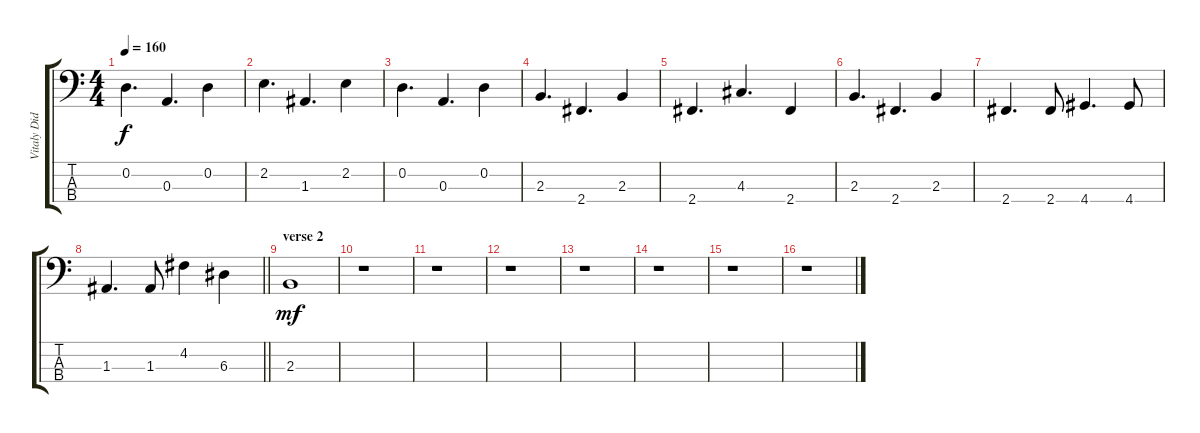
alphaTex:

\track ("Vitaly Didyk" "Vitaly Did") {instrument electricbassfinger}
\staff {score tabs}
\tuning (G2 D2 A1 E1) {hide}
\ts (4 4)
\tempo 160
\clef f4
\ks c
0.2.4{d dy f} 0.3.4{d} 0.2.4 |
2.2.4{d} 1.3.4{d} 2.2.4 |
0.2.4{d} 0.3.4{d} 0.2.4 |
2.3.4{d} 2.4.4{d} 2.3.4 |
2.4.4{d} 4.3.4{d} 2.4.4 |
2.3.4{d} 2.4.4{d} 2.3.4 |
2.4.4{d} 2.4.8 4.4.4{d} 4.4.8 |
\barLineRight lightlight
1.3.4{d} 1.3.8 4.2.4 6.3.4 |
\section ("" "verse 2")
2.3.1{dy mf} |
r.1 |
r.1 |
r.1 |
r.1 |
r.1 |
r.1 |
r.1
